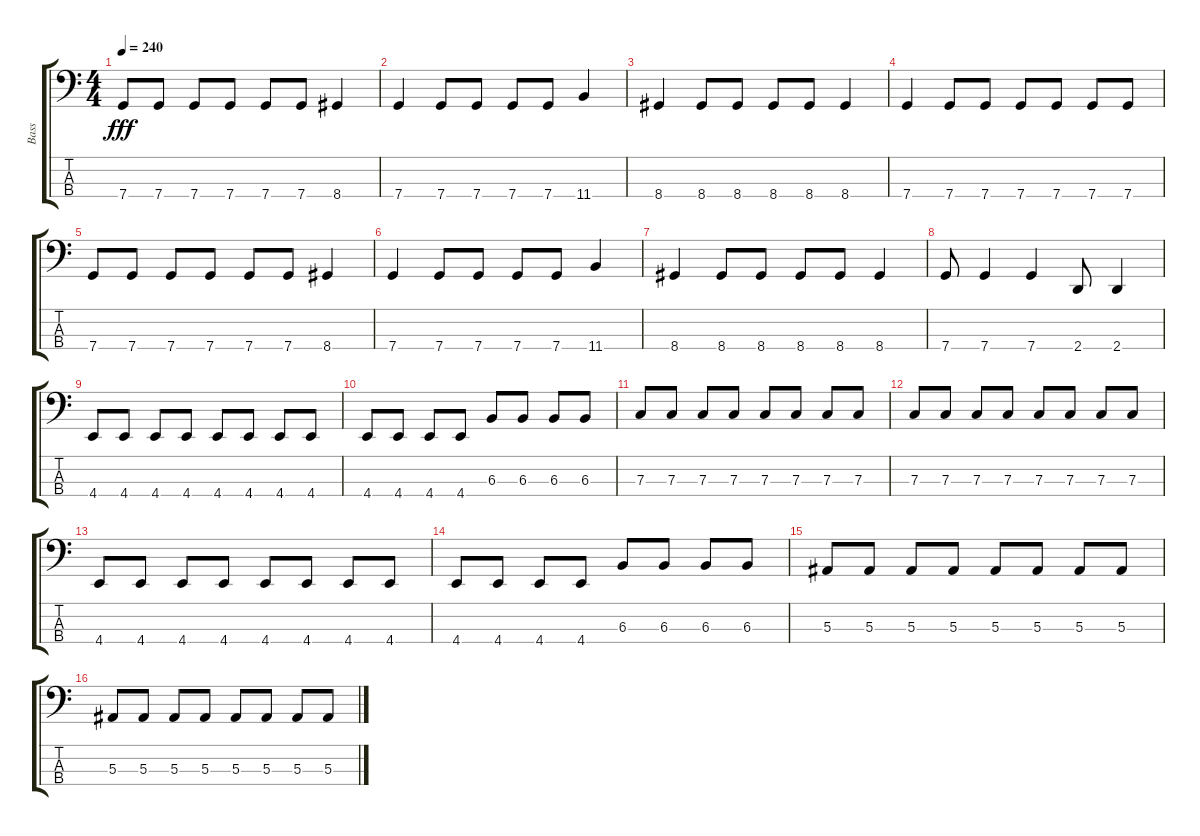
\track ("Bass" "Bass") {instrument electricbassfinger}
\staff {score tabs}
\tuning (Eb2 Bb1 F1 C1) {hide}
\ts (4 4)
\tempo 240
\clef f4
\ks c
7.4.8{dy fff} 7.4.8 7.4.8 7.4.8 7.4.8 7.4.8 8.4.4 |
7.4.4 7.4.8 7.4.8 7.4.8 7.4.8 11.4.4 |
8.4.4 8.4.8 8.4.8 8.4.8 8.4.8 8.4.4 |
7.4.4 7.4.8 7.4.8 7.4.8 7.4.8 7.4.8 7.4.8 |
7.4.8 7.4.8 7.4.8 7.4.8 7.4.8 7.4.8 8.4.4 |
7.4.4 7.4.8 7.4.8 7.4.8 7.4.8 11.4.4 |
8.4.4 8.4.8 8.4.8 8.4.8 8.4.8 8.4.4 |
7.4.8 7.4.4 7.4.4 2.4.8 2.4.4 |
4.4.8 4.4.8 4.4.8 4.4.8 4.4.8 4.4.8 4.4.8 4.4.8 |
4.4.8 4.4.8 4.4.8 4.4.8 6.3.8 6.3.8 6.3.8 6.3.8 |
7.3.8 7.3.8 7.3.8 7.3.8 7.3.8 7.3.8 7.3.8 7.3.8 |
7.3.8 7.3.8 7.3.8 7.3.8 7.3.8 7.3.8 7.3.8 7.3.8 |
4.4.8 4.4.8 4.4.8 4.4.8 4.4.8 4.4.8 4.4.8 4.4.8 |
4.4.8 4.4.8 4.4.8 4.4.8 6.3.8 6.3.8 6.3.8 6.3.8 |
5.3.8 5.3.8 5.3.8 5.3.8 5.3.8 5.3.8 5.3.8 5.3.8 |
5.3.8 5.3.8 5.3.8 5.3.8 5.3.8 5.3.8 5.3.8 5.3.8
